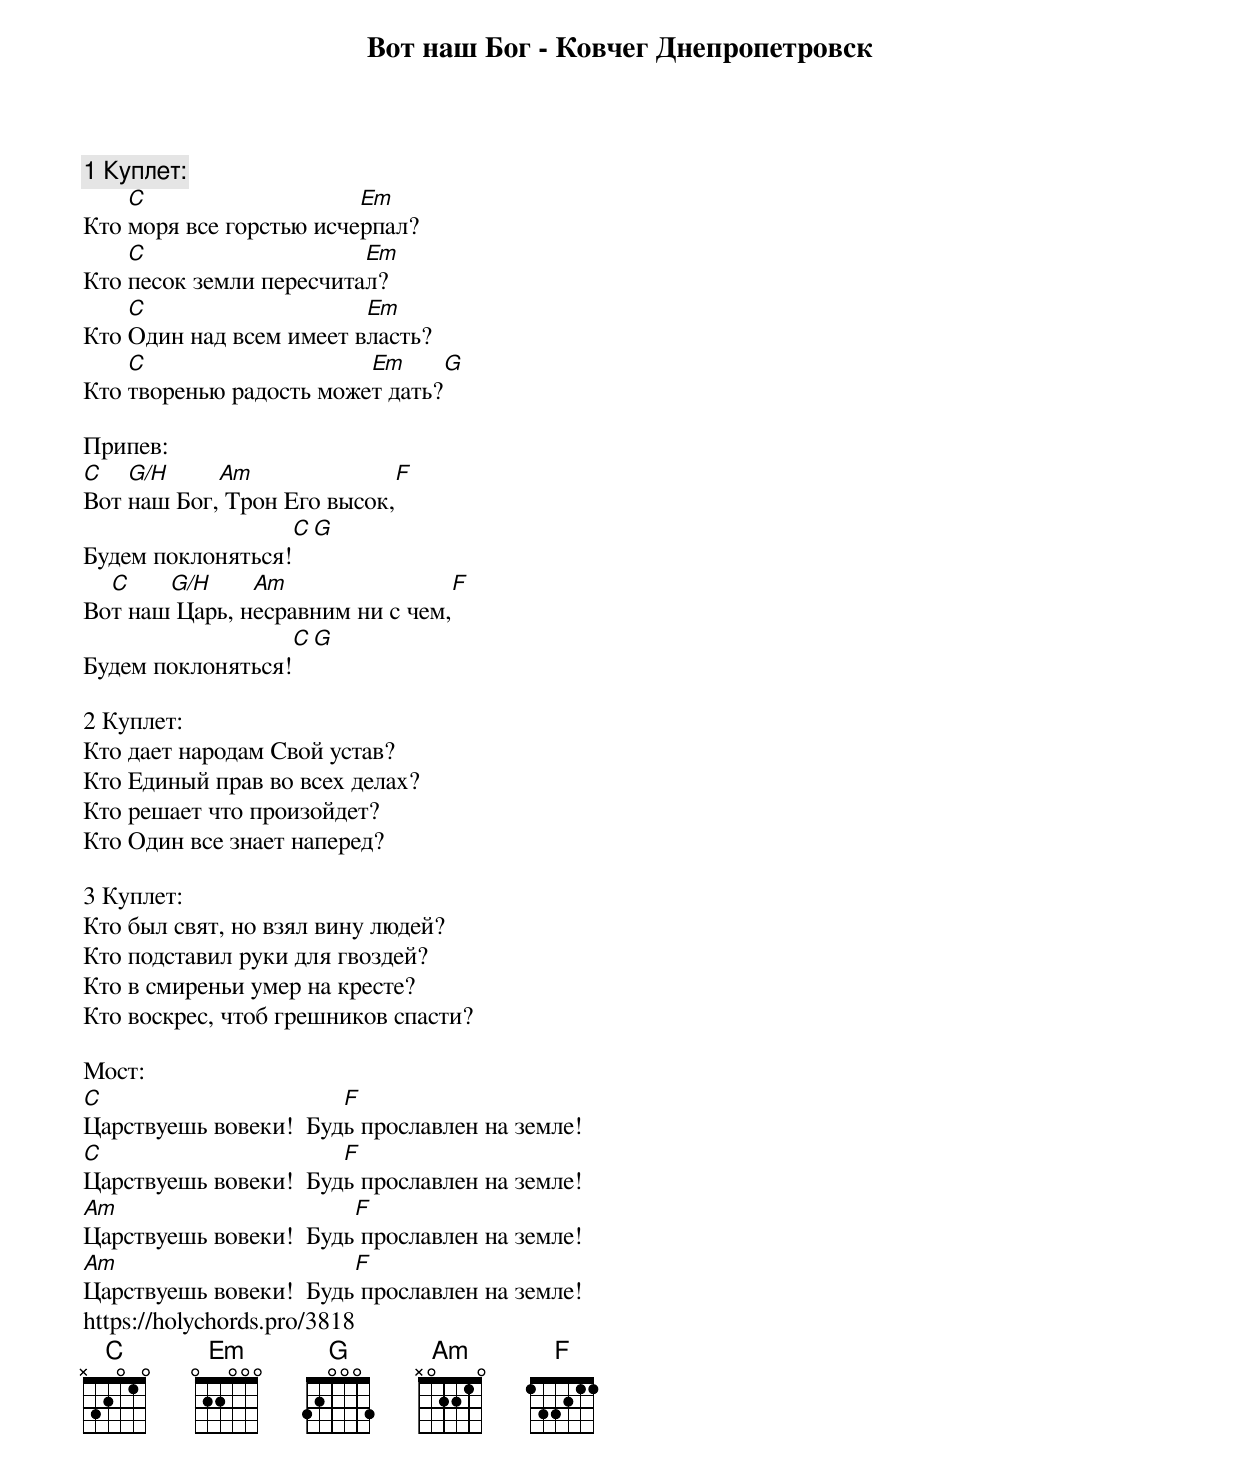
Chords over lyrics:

Вот наш Бог - Ковчег Днепропетровск

1 Куплет:
    C                    Em
Кто моря все горстью исчерпал?
    C                    Em
Кто песок земли пересчитал?
    C                    Em
Кто Один над всем имеет власть?
    C                    Em                    G
Кто творенью радость может дать?

Припев:
C   G/H     Am                 F
Вот наш Бог, Трон Его высок,
                          C      G
Будем поклоняться!
  C    G/H     Am                               F
Вот наш Царь, несравним ни с чем,
                          C      G
Будем поклоняться!

2 Куплет:
Кто дает народам Свой устав?
Кто Единый прав во всех делах?
Кто решает что произойдет?
Кто Один все знает наперед?

3 Куплет:
Кто был свят, но взял вину людей?
Кто подставил руки для гвоздей?
Кто в смиреньи умер на кресте?
Кто воскрес, чтоб грешников спасти?

Мост:
C                      F
Царствуешь вовеки!  Будь прославлен на земле!
C                      F
Царствуешь вовеки!  Будь прославлен на земле!
Am                      F
Царствуешь вовеки!  Будь прославлен на земле!
Am                      F
Царствуешь вовеки!  Будь прославлен на земле!
https://holychords.pro/3818
